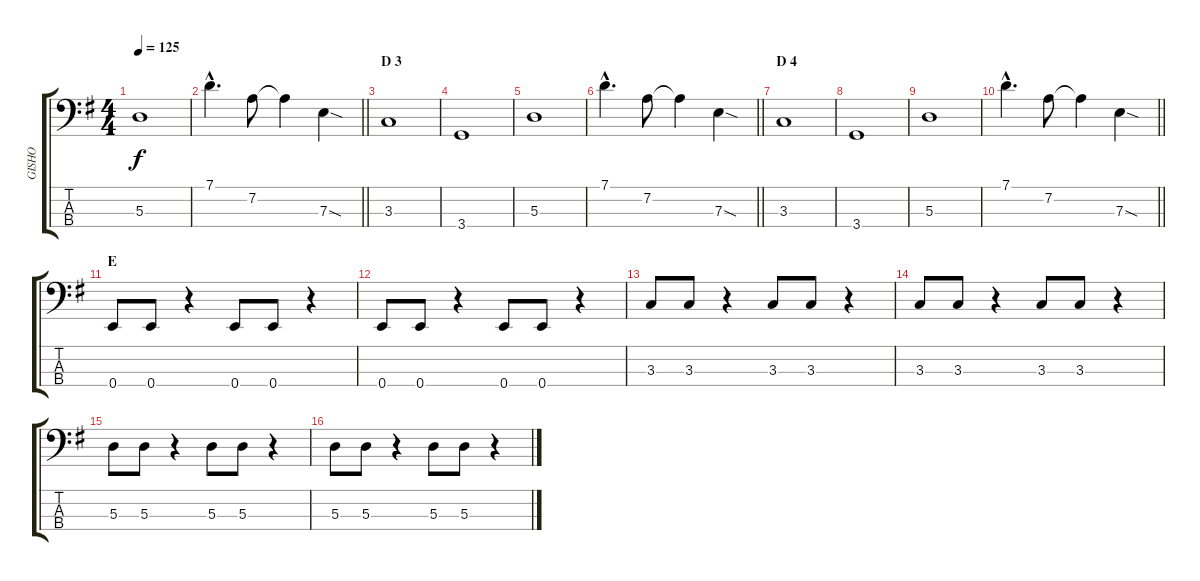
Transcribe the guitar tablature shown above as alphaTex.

\track ("GISHO" "GISHO") {instrument electricbassfinger}
\staff {score tabs}
\tuning (G2 D2 A1 E1) {hide}
\ts (4 4)
\tempo 125
\clef f4
\ks g
5.3.1{dy f} |
\barLineRight lightlight
7.1{hac}.4{d} 7.2.8 7.2{t}.4 7.3{sod}.4 |
\section ("" "D 3")
3.3.1 |
3.4.1 |
5.3.1 |
\barLineRight lightlight
7.1{hac}.4{d} 7.2.8 7.2{t}.4 7.3{sod}.4 |
\section ("" "D 4")
3.3.1 |
3.4.1 |
5.3.1 |
\barLineRight lightlight
7.1{hac}.4{d} 7.2.8 7.2{t}.4 7.3{sod}.4 |
\section ("" "E")
0.4.8 0.4.8 r.4 0.4.8 0.4.8 r.4 |
0.4.8 0.4.8 r.4 0.4.8 0.4.8 r.4 |
3.3.8 3.3.8 r.4 3.3.8 3.3.8 r.4 |
3.3.8 3.3.8 r.4 3.3.8 3.3.8 r.4 |
5.3.8 5.3.8 r.4 5.3.8 5.3.8 r.4 |
5.3.8 5.3.8 r.4 5.3.8 5.3.8 r.4
